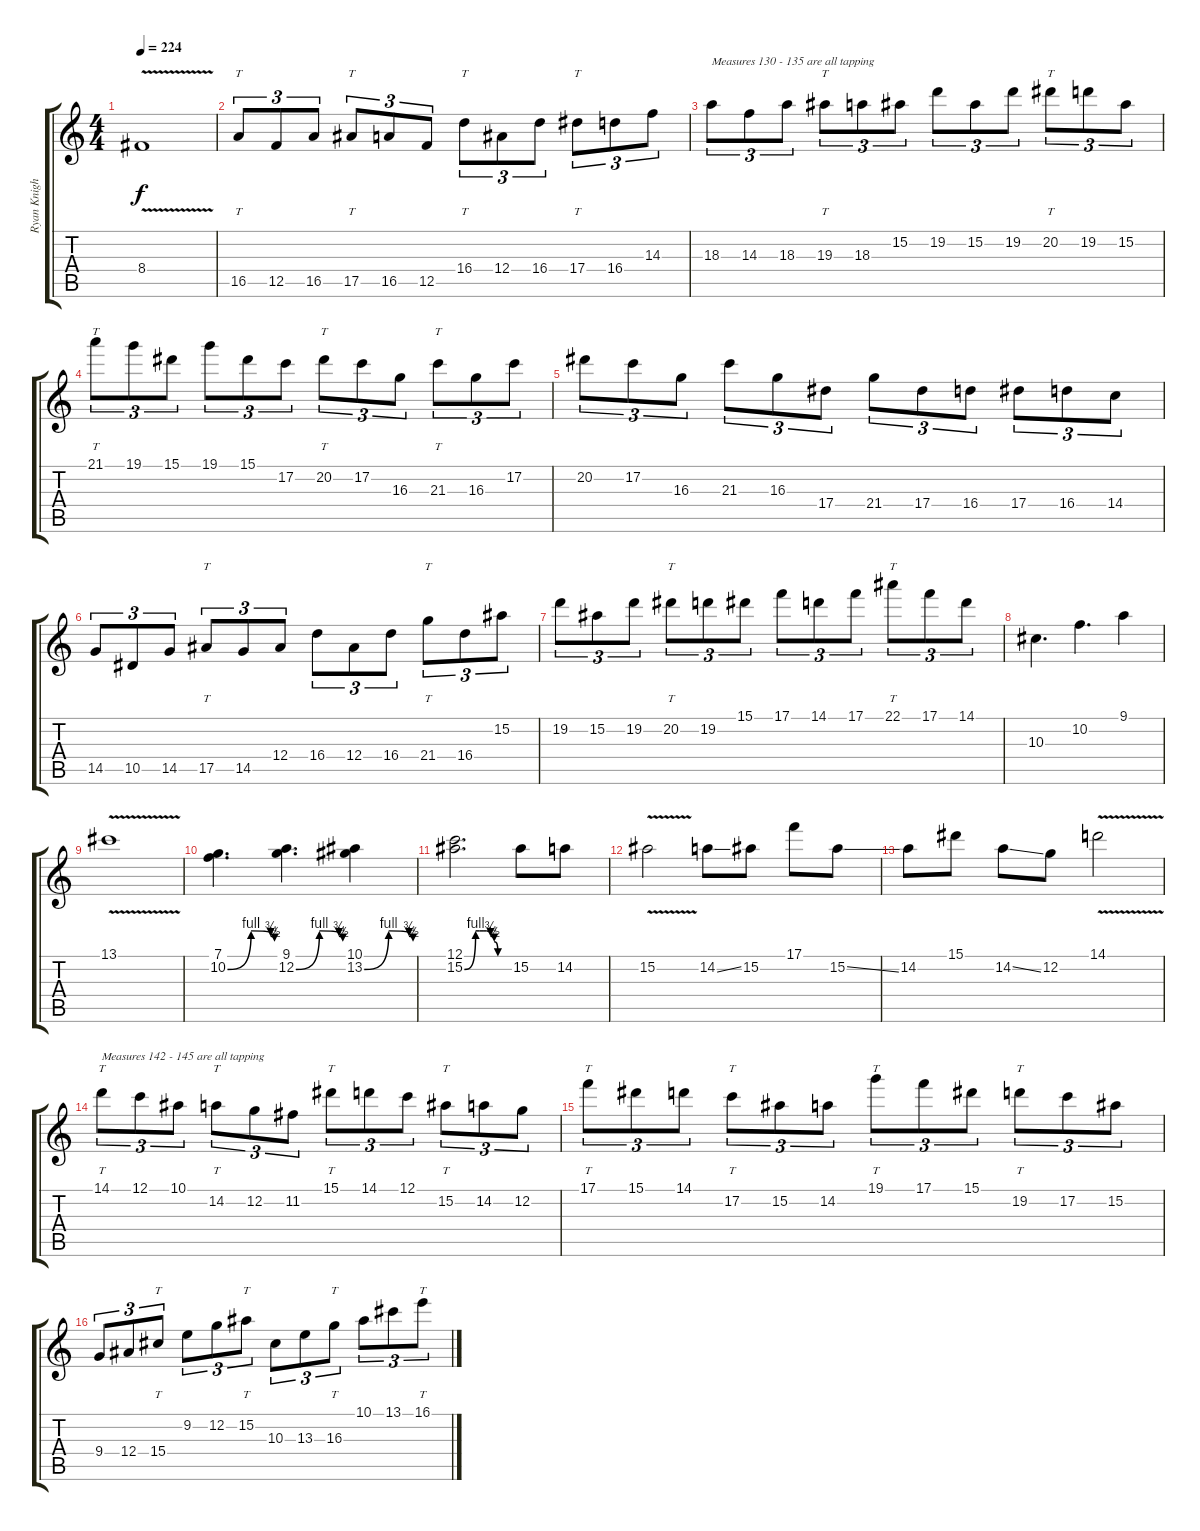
\track ("Ryan Knight (Solo)" "Ryan Knigh") {instrument distortionguitar}
\staff {score tabs}
\tuning (C4 G3 Eb3 Bb2 F2 C2) {hide}
\ts (4 4)
\tempo 224
\clef g2
\ks c
8.4{v}.1{dy f} |
16.5.8{tt tu (3 2)} 12.5.8{tu (3 2)} 16.5.8{tu (3 2)} 17.5.8{tt tu (3 2)} 16.5.8{tu (3 2)} 12.5.8{tu (3 2)} 16.4.8{tt tu (3 2)} 12.4.8{tu (3 2)} 16.4.8{tu (3 2)} 17.4.8{tt tu (3 2)} 16.4.8{tu (3 2)} 14.3.8{tu (3 2)} |
18.3.8{tu (3 2) txt "Measures 130 - 135 are all tapping"} 14.3.8{tu (3 2)} 18.3.8{tu (3 2)} 19.3.8{tt tu (3 2)} 18.3.8{tu (3 2)} 15.2.8{tu (3 2)} 19.2.8{tu (3 2)} 15.2.8{tu (3 2)} 19.2.8{tu (3 2)} 20.2.8{tt tu (3 2)} 19.2.8{tu (3 2)} 15.2.8{tu (3 2)} |
21.1.8{tt tu (3 2)} 19.1.8{tu (3 2)} 15.1.8{tu (3 2)} 19.1.8{tu (3 2)} 15.1.8{tu (3 2)} 17.2.8{tu (3 2)} 20.2.8{tt tu (3 2)} 17.2.8{tu (3 2)} 16.3.8{tu (3 2)} 21.3.8{tt tu (3 2)} 16.3.8{tu (3 2)} 17.2.8{tu (3 2)} |
20.2.8{tu (3 2)} 17.2.8{tu (3 2)} 16.3.8{tu (3 2)} 21.3.8{tu (3 2)} 16.3.8{tu (3 2)} 17.4.8{tu (3 2)} 21.4.8{tu (3 2)} 17.4.8{tu (3 2)} 16.4.8{tu (3 2)} 17.4.8{tu (3 2)} 16.4.8{tu (3 2)} 14.4.8{tu (3 2)} |
14.5.8{tu (3 2)} 10.5.8{tu (3 2)} 14.5.8{tu (3 2)} 17.5.8{tt tu (3 2)} 14.5.8{tu (3 2)} 12.4.8{tu (3 2)} 16.4.8{tu (3 2)} 12.4.8{tu (3 2)} 16.4.8{tu (3 2)} 21.4.8{tt tu (3 2)} 16.4.8{tu (3 2)} 15.2.8{tu (3 2)} |
19.2.8{tu (3 2)} 15.2.8{tu (3 2)} 19.2.8{tu (3 2)} 20.2.8{tt tu (3 2)} 19.2.8{tu (3 2)} 15.1.8{tu (3 2)} 17.1.8{tu (3 2)} 14.1.8{tu (3 2)} 17.1.8{tu (3 2)} 22.1.8{tt tu (3 2)} 17.1.8{tu (3 2)} 14.1.8{tu (3 2)} |
10.3.4{d} 10.2.4{d} 9.1.4 |
13.1{v}.1 |
(7.1 10.2{be (custom 0 0 30 4 55 3 60 2)}).4{d} (9.1 12.2{be (custom 0 0 30 4 55 3 60 2)}).4{d} (10.1 13.2{be (custom 0 0 30 4 55 3 60 2)}).4 |
(12.1 15.2{be (custom 0 0 15 4 20 4 25 4 30 4 35 3 40 2 45 0 60 0)}).2{d} 15.2.8 14.2.8 |
15.2{v}.2 14.2{ss}.8 15.2.8 17.1.8 15.2{ss}.8 |
14.2.8 15.1.8 14.2{ss}.8 12.2.8 14.1{v}.2 |
14.1.8{tt tu (3 2) txt "Measures 142 - 145 are all tapping"} 12.1.8{tu (3 2)} 10.1.8{tu (3 2)} 14.2.8{tt tu (3 2)} 12.2.8{tu (3 2)} 11.2.8{tu (3 2)} 15.1.8{tt tu (3 2)} 14.1.8{tu (3 2)} 12.1.8{tu (3 2)} 15.2.8{tt tu (3 2)} 14.2.8{tu (3 2)} 12.2.8{tu (3 2)} |
17.1.8{tt tu (3 2)} 15.1.8{tu (3 2)} 14.1.8{tu (3 2)} 17.2.8{tt tu (3 2)} 15.2.8{tu (3 2)} 14.2.8{tu (3 2)} 19.1.8{tt tu (3 2)} 17.1.8{tu (3 2)} 15.1.8{tu (3 2)} 19.2.8{tt tu (3 2)} 17.2.8{tu (3 2)} 15.2.8{tu (3 2)} |
9.4.8{tu (3 2)} 12.4.8{tu (3 2)} 15.4.8{tt tu (3 2)} 9.2.8{tu (3 2)} 12.2.8{tu (3 2)} 15.2.8{tt tu (3 2)} 10.3.8{tu (3 2)} 13.3.8{tu (3 2)} 16.3.8{tt tu (3 2)} 10.1.8{tu (3 2)} 13.1.8{tu (3 2)} 16.1.8{tt tu (3 2)}
